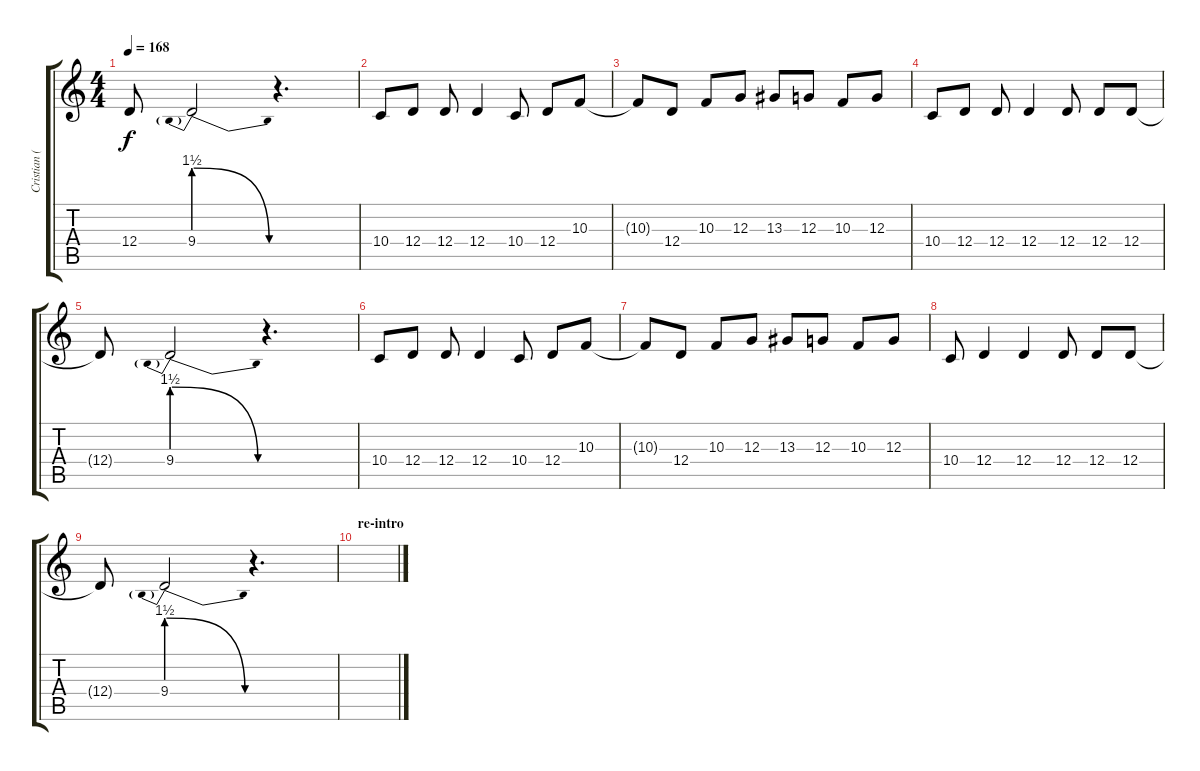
\track ("Cristian (voz)" "Cristian (") {instrument lead6voice}
\staff {score tabs}
\tuning (E4 B3 G3 D3 A2 E2) {hide}
\ts (4 4)
\tempo 168
\clef g2
\ks c
12.4{t}.8{dy f} 9.4{be (prebendrelease 0 6 60 0)}.2 r.4{d} |
10.4.8 12.4.8 12.4.8 12.4.4 10.4.8 12.4.8 10.3.8 |
10.3{t}.8 12.4.8 10.3.8 12.3.8 13.3.8 12.3.8 10.3.8 12.3.8 |
10.4.8 12.4.8 12.4.8 12.4.4 12.4.8 12.4.8 12.4.8 |
12.4{t}.8 9.4{be (prebendrelease 0 6 60 0)}.2 r.4{d} |
10.4.8 12.4.8 12.4.8 12.4.4 10.4.8 12.4.8 10.3.8 |
10.3{t}.8 12.4.8 10.3.8 12.3.8 13.3.8 12.3.8 10.3.8 12.3.8 |
10.4.8 12.4.4 12.4.4 12.4.8 12.4.8 12.4.8 |
12.4{t}.8 9.4{be (prebendrelease 0 6 60 0)}.2 r.4{d} |
\section ("" "re-intro")
